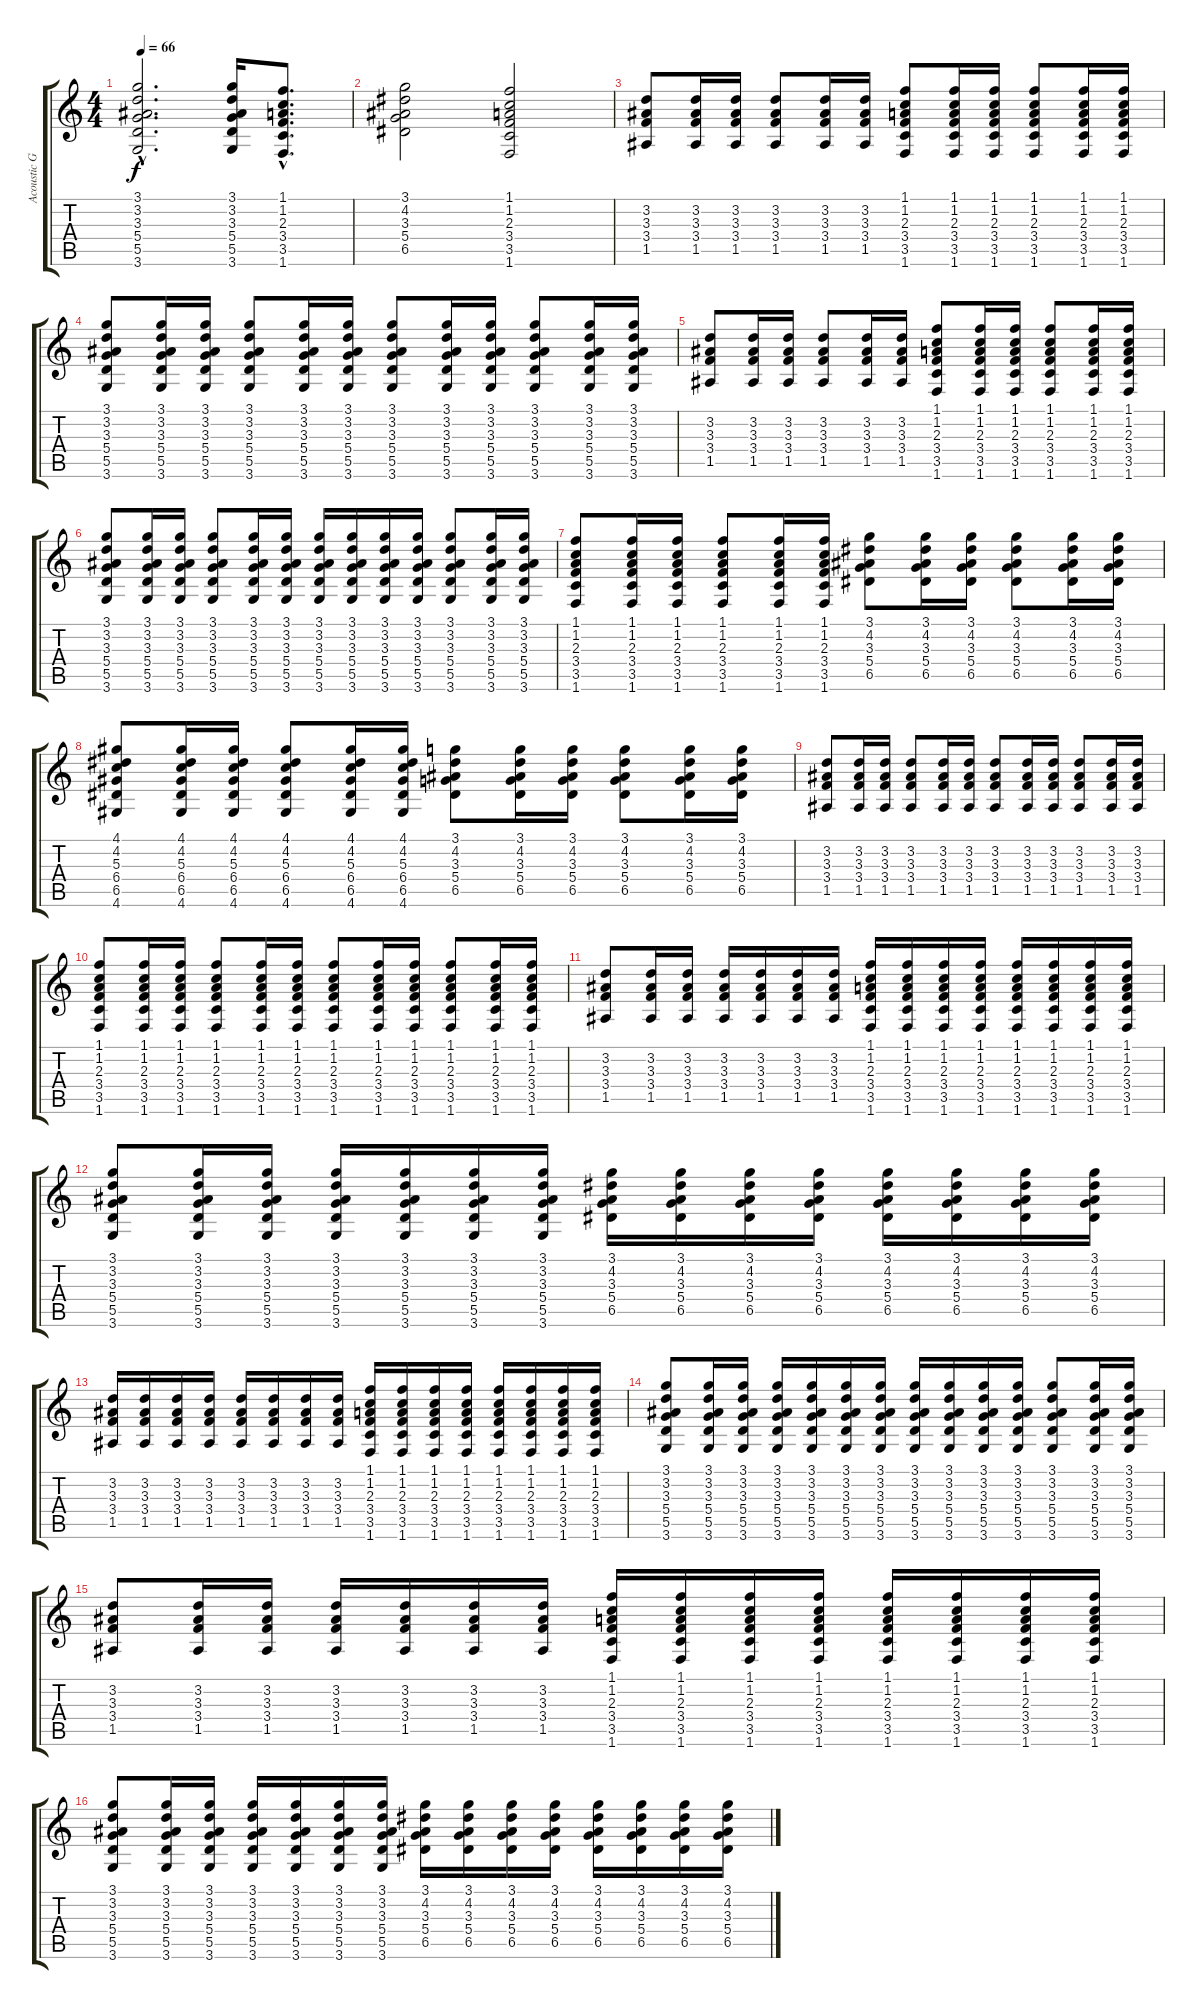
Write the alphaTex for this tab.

\track ("Acoustic Guitar" "Acoustic G") {instrument acousticguitarsteel}
\staff {score tabs}
\tuning (E4 B3 G3 D3 A2 E2) {hide}
\ts (4 4)
\tempo 66
\clef g2
\ks c
(3.1{hac} 3.2{hac} 3.3{hac} 5.4{hac} 5.5{hac} 3.6{hac}).2{d dy f} (3.1 3.2 3.3 5.4 5.5 3.6).16 (1.1{hac} 1.2{hac} 2.3{hac} 3.4{hac} 3.5{hac} 1.6{hac}).8{d} |
(3.1 4.2 3.3 5.4 6.5).2 (1.1 1.2 2.3 3.4 3.5 1.6).2 |
(3.2 3.3 3.4 1.5).8 (3.2 3.3 3.4 1.5).16 (3.2 3.3 3.4 1.5).16 (3.2 3.3 3.4 1.5).8 (3.2 3.3 3.4 1.5).16 (3.2 3.3 3.4 1.5).16 (1.1 1.2 2.3 3.4 3.5 1.6).8 (1.1 1.2 2.3 3.4 3.5 1.6).16 (1.1 1.2 2.3 3.4 3.5 1.6).16 (1.1 1.2 2.3 3.4 3.5 1.6).8 (1.1 1.2 2.3 3.4 3.5 1.6).16 (1.1 1.2 2.3 3.4 3.5 1.6).16 |
(3.1 3.2 3.3 5.4 5.5 3.6).8 (3.1 3.2 3.3 5.4 5.5 3.6).16 (3.1 3.2 3.3 5.4 5.5 3.6).16 (3.1 3.2 3.3 5.4 5.5 3.6).8 (3.1 3.2 3.3 5.4 5.5 3.6).16 (3.1 3.2 3.3 5.4 5.5 3.6).16 (3.1 3.2 3.3 5.4 5.5 3.6).8 (3.1 3.2 3.3 5.4 5.5 3.6).16 (3.1 3.2 3.3 5.4 5.5 3.6).16 (3.1 3.2 3.3 5.4 5.5 3.6).8 (3.1 3.2 3.3 5.4 5.5 3.6).16 (3.1 3.2 3.3 5.4 5.5 3.6).16 |
(3.2 3.3 3.4 1.5).8 (3.2 3.3 3.4 1.5).16 (3.2 3.3 3.4 1.5).16 (3.2 3.3 3.4 1.5).8 (3.2 3.3 3.4 1.5).16 (3.2 3.3 3.4 1.5).16 (1.1 1.2 2.3 3.4 3.5 1.6).8 (1.1 1.2 2.3 3.4 3.5 1.6).16 (1.1 1.2 2.3 3.4 3.5 1.6).16 (1.1 1.2 2.3 3.4 3.5 1.6).8 (1.1 1.2 2.3 3.4 3.5 1.6).16 (1.1 1.2 2.3 3.4 3.5 1.6).16 |
(3.1 3.2 3.3 5.4 5.5 3.6).8 (3.1 3.2 3.3 5.4 5.5 3.6).16 (3.1 3.2 3.3 5.4 5.5 3.6).16 (3.1 3.2 3.3 5.4 5.5 3.6).8 (3.1 3.2 3.3 5.4 5.5 3.6).16 (3.1 3.2 3.3 5.4 5.5 3.6).16 (3.1 3.2 3.3 5.4 5.5 3.6).16 (3.1 3.2 3.3 5.4 5.5 3.6).16 (3.1 3.2 3.3 5.4 5.5 3.6).16 (3.1 3.2 3.3 5.4 5.5 3.6).16 (3.1 3.2 3.3 5.4 5.5 3.6).8 (3.1 3.2 3.3 5.4 5.5 3.6).16 (3.1 3.2 3.3 5.4 5.5 3.6).16 |
(1.1 1.2 2.3 3.4 3.5 1.6).8 (1.1 1.2 2.3 3.4 3.5 1.6).16 (1.1 1.2 2.3 3.4 3.5 1.6).16 (1.1 1.2 2.3 3.4 3.5 1.6).8 (1.1 1.2 2.3 3.4 3.5 1.6).16 (1.1 1.2 2.3 3.4 3.5 1.6).16 (3.1 4.2 3.3 5.4 6.5).8 (3.1 4.2 3.3 5.4 6.5).16 (3.1 4.2 3.3 5.4 6.5).16 (3.1 4.2 3.3 5.4 6.5).8 (3.1 4.2 3.3 5.4 6.5).16 (3.1 4.2 3.3 5.4 6.5).16 |
(4.1 4.2 5.3 6.4 6.5 4.6).8 (4.1 4.2 5.3 6.4 6.5 4.6).16 (4.1 4.2 5.3 6.4 6.5 4.6).16 (4.1 4.2 5.3 6.4 6.5 4.6).8 (4.1 4.2 5.3 6.4 6.5 4.6).16 (4.1 4.2 5.3 6.4 6.5 4.6).16 (3.1 4.2 3.3 5.4 6.5).8 (3.1 4.2 3.3 5.4 6.5).16 (3.1 4.2 3.3 5.4 6.5).16 (3.1 4.2 3.3 5.4 6.5).8 (3.1 4.2 3.3 5.4 6.5).16 (3.1 4.2 3.3 5.4 6.5).16 |
(3.2 3.3 3.4 1.5).8 (3.2 3.3 3.4 1.5).16 (3.2 3.3 3.4 1.5).16 (3.2 3.3 3.4 1.5).8 (3.2 3.3 3.4 1.5).16 (3.2 3.3 3.4 1.5).16 (3.2 3.3 3.4 1.5).8 (3.2 3.3 3.4 1.5).16 (3.2 3.3 3.4 1.5).16 (3.2 3.3 3.4 1.5).8 (3.2 3.3 3.4 1.5).16 (3.2 3.3 3.4 1.5).16 |
(1.1 1.2 2.3 3.4 3.5 1.6).8 (1.1 1.2 2.3 3.4 3.5 1.6).16 (1.1 1.2 2.3 3.4 3.5 1.6).16 (1.1 1.2 2.3 3.4 3.5 1.6).8 (1.1 1.2 2.3 3.4 3.5 1.6).16 (1.1 1.2 2.3 3.4 3.5 1.6).16 (1.1 1.2 2.3 3.4 3.5 1.6).8 (1.1 1.2 2.3 3.4 3.5 1.6).16 (1.1 1.2 2.3 3.4 3.5 1.6).16 (1.1 1.2 2.3 3.4 3.5 1.6).8 (1.1 1.2 2.3 3.4 3.5 1.6).16 (1.1 1.2 2.3 3.4 3.5 1.6).16 |
(3.2 3.3 3.4 1.5).8{volume 9} (3.2 3.3 3.4 1.5).16 (3.2 3.3 3.4 1.5).16 (3.2 3.3 3.4 1.5).16 (3.2 3.3 3.4 1.5).16 (3.2 3.3 3.4 1.5).16 (3.2 3.3 3.4 1.5).16 (1.1 1.2 2.3 3.4 3.5 1.6).16 (1.1 1.2 2.3 3.4 3.5 1.6).16 (1.1 1.2 2.3 3.4 3.5 1.6).16 (1.1 1.2 2.3 3.4 3.5 1.6).16 (1.1 1.2 2.3 3.4 3.5 1.6).16 (1.1 1.2 2.3 3.4 3.5 1.6).16 (1.1 1.2 2.3 3.4 3.5 1.6).16 (1.1 1.2 2.3 3.4 3.5 1.6).16 |
(3.1 3.2 3.3 5.4 5.5 3.6).8 (3.1 3.2 3.3 5.4 5.5 3.6).16 (3.1 3.2 3.3 5.4 5.5 3.6).16 (3.1 3.2 3.3 5.4 5.5 3.6).16 (3.1 3.2 3.3 5.4 5.5 3.6).16 (3.1 3.2 3.3 5.4 5.5 3.6).16 (3.1 3.2 3.3 5.4 5.5 3.6).16 (3.1 4.2 3.3 5.4 6.5).16 (3.1 4.2 3.3 5.4 6.5).16 (3.1 4.2 3.3 5.4 6.5).16 (3.1 4.2 3.3 5.4 6.5).16 (3.1 4.2 3.3 5.4 6.5).16 (3.1 4.2 3.3 5.4 6.5).16 (3.1 4.2 3.3 5.4 6.5).16 (3.1 4.2 3.3 5.4 6.5).16 |
(3.2 3.3 3.4 1.5).16 (3.2 3.3 3.4 1.5).16 (3.2 3.3 3.4 1.5).16 (3.2 3.3 3.4 1.5).16 (3.2 3.3 3.4 1.5).16 (3.2 3.3 3.4 1.5).16 (3.2 3.3 3.4 1.5).16 (3.2 3.3 3.4 1.5).16 (1.1 1.2 2.3 3.4 3.5 1.6).16 (1.1 1.2 2.3 3.4 3.5 1.6).16 (1.1 1.2 2.3 3.4 3.5 1.6).16 (1.1 1.2 2.3 3.4 3.5 1.6).16 (1.1 1.2 2.3 3.4 3.5 1.6).16 (1.1 1.2 2.3 3.4 3.5 1.6).16 (1.1 1.2 2.3 3.4 3.5 1.6).16 (1.1 1.2 2.3 3.4 3.5 1.6).16 |
(3.1 3.2 3.3 5.4 5.5 3.6).8 (3.1 3.2 3.3 5.4 5.5 3.6).16 (3.1 3.2 3.3 5.4 5.5 3.6).16 (3.1 3.2 3.3 5.4 5.5 3.6).16 (3.1 3.2 3.3 5.4 5.5 3.6).16 (3.1 3.2 3.3 5.4 5.5 3.6).16 (3.1 3.2 3.3 5.4 5.5 3.6).16 (3.1 3.2 3.3 5.4 5.5 3.6).16 (3.1 3.2 3.3 5.4 5.5 3.6).16 (3.1 3.2 3.3 5.4 5.5 3.6).16 (3.1 3.2 3.3 5.4 5.5 3.6).16 (3.1 3.2 3.3 5.4 5.5 3.6).8 (3.1 3.2 3.3 5.4 5.5 3.6).16 (3.1 3.2 3.3 5.4 5.5 3.6).16 |
(3.2 3.3 3.4 1.5).8 (3.2 3.3 3.4 1.5).16 (3.2 3.3 3.4 1.5).16 (3.2 3.3 3.4 1.5).16 (3.2 3.3 3.4 1.5).16 (3.2 3.3 3.4 1.5).16 (3.2 3.3 3.4 1.5).16 (1.1 1.2 2.3 3.4 3.5 1.6).16 (1.1 1.2 2.3 3.4 3.5 1.6).16 (1.1 1.2 2.3 3.4 3.5 1.6).16 (1.1 1.2 2.3 3.4 3.5 1.6).16 (1.1 1.2 2.3 3.4 3.5 1.6).16 (1.1 1.2 2.3 3.4 3.5 1.6).16 (1.1 1.2 2.3 3.4 3.5 1.6).16 (1.1 1.2 2.3 3.4 3.5 1.6).16 |
(3.1 3.2 3.3 5.4 5.5 3.6).8 (3.1 3.2 3.3 5.4 5.5 3.6).16 (3.1 3.2 3.3 5.4 5.5 3.6).16 (3.1 3.2 3.3 5.4 5.5 3.6).16 (3.1 3.2 3.3 5.4 5.5 3.6).16 (3.1 3.2 3.3 5.4 5.5 3.6).16 (3.1 3.2 3.3 5.4 5.5 3.6).16 (3.1 4.2 3.3 5.4 6.5).16 (3.1 4.2 3.3 5.4 6.5).16 (3.1 4.2 3.3 5.4 6.5).16 (3.1 4.2 3.3 5.4 6.5).16 (3.1 4.2 3.3 5.4 6.5).16 (3.1 4.2 3.3 5.4 6.5).16 (3.1 4.2 3.3 5.4 6.5).16 (3.1 4.2 3.3 5.4 6.5).16
